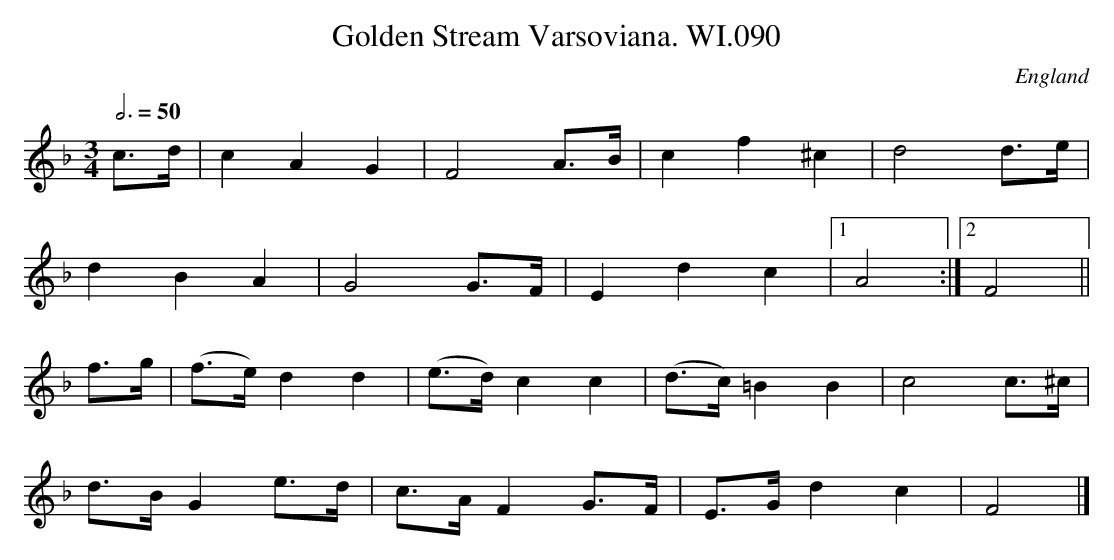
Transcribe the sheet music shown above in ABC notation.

X:1
T:Golden Stream Varsoviana. WI.090
M:3/4
L:1/8
Q:3/4=50
O:England
notC:"Montgomery"
K:F major
c>d|c2A2G2|F4A>B|c2f2^c2|d4d>e|!
d2B2A2|G4G>F|E2d2c2|1A4:|2F4||!
f>g|(f>e)d2d2|(e>d)c2c2|(d>c)=B2B2|c4c>^c|!
d>BG2e>d|c>AF2G>F|E>Gd2c2|F4|]
